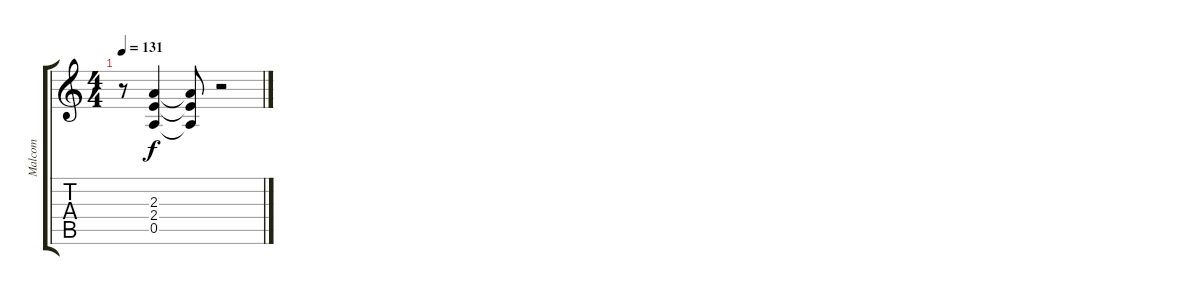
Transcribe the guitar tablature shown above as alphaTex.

\track ("Malcom" "Malcom") {instrument overdrivenguitar}
\staff {score tabs}
\tuning (E4 B3 G3 D3 A2 E2) {hide}
\ts (4 4)
\tempo 131
\clef g2
\ks c
r.8{dy f} (2.3 2.4 0.5).4 (2.3{t} 2.4{t} 0.5{t}).8 r.2
